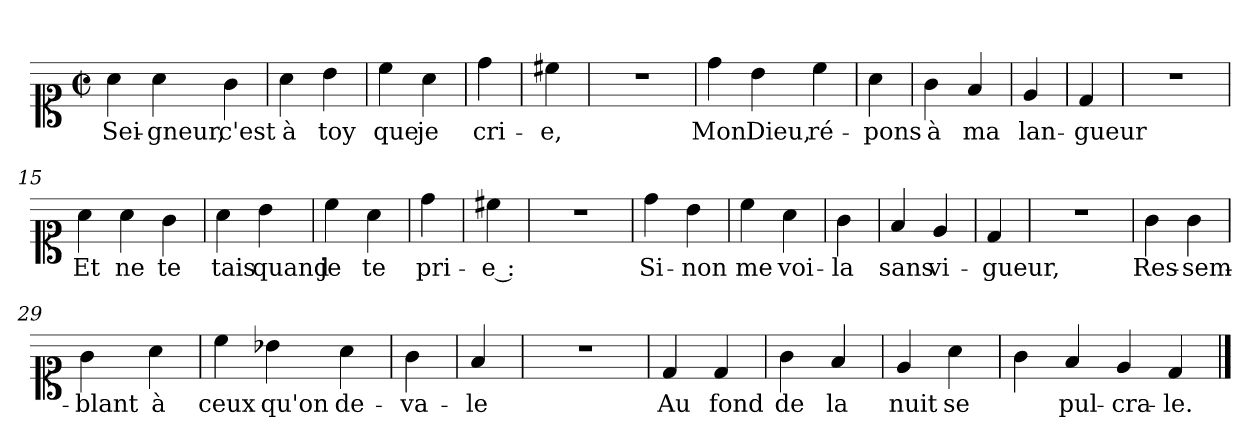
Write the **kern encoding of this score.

**kern	**text
*part1	*part1
*staff1	*staff1
*clefC1	*
*k[]	*
*C:	*
*M2/2	*
*met(c|)	*
=1	=1
4a	Sei-
4a	-gneur,
4g	c'est
=3	=3
4a	à
4b	toy
=4	=4
4cc	que
4a	je
=5	=5
4dd	cri-
=6	=6
4cc#X	-e,
=7	=7
1r	.
=8	=8
4dd	Mon
4b	Dieu,
4cc	ré-
=10	=10
4a	-pons
=11	=11
4g	à
4f	ma
=12	=12
4e	lan-
=13	=13
4d	-gueur
=14	=14
1r	.
=15	=15
4a	Et
4a	ne
4g	te
=17	=17
4a	tais
4b	quand
=18	=18
4cc	je
4a	te
=19	=19
4dd	pri-
=20	=20
4cc#X	-e :
=21	=21
1r	.
=22	=22
4dd	Si-
4b	-non
=23	=23
4cc	me
4a	voi-
=24	=24
4g	-la
=25	=25
4f	sans
4e	vi-
=26	=26
4d	-gueur,
=27	=27
1r	.
=28	=28
4g	Res-
4g	-sem-
=29	=29
4g	-blant
4a	à
=30	=30
4cc	ceux
4b-X	qu'on
4a	de-
=32	=32
4g	-va-
=33	=33
4f	-le
=34	=34
1r	.
=35	=35
4d	Au
4d	fond
=36	=36
4g	de
4f	la
=37	=37
4e	nuit
4a	se-
=38	=38
4g	--
4f	-pul-
4e	-cra-
4d	-le.
==	==
*-	*-
